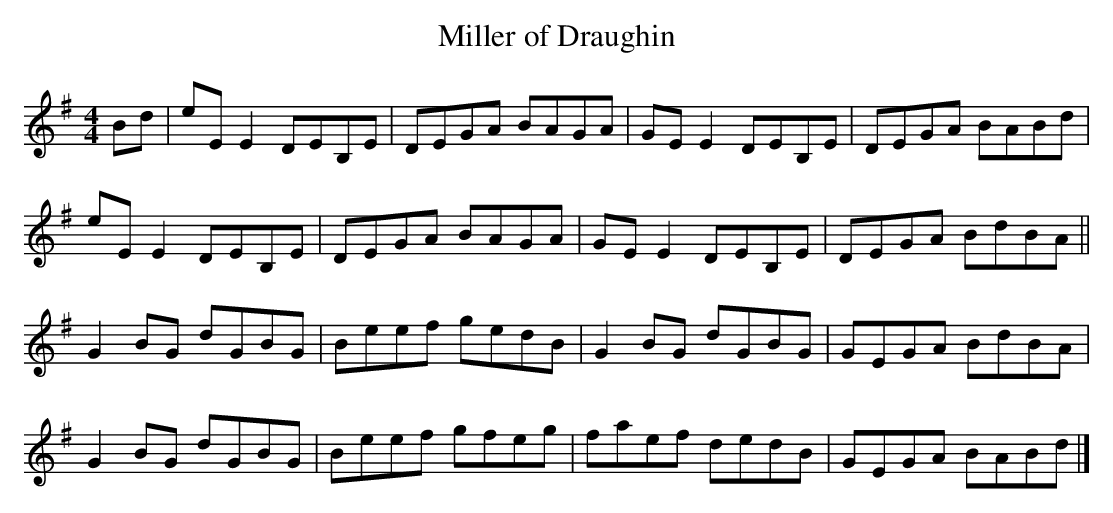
X:1
T: Miller of Draughin
M: 4/4
L: 1/8
K: G
Bd | eE E2 DEB,E | DEGA BAGA | GE E2 DEB,E | DEGA BABd |
eE E2 DEB,E | DEGA BAGA | GE E2 DEB,E | DEGA BdBA ||
G2 BG dGBG | Beef gedB | G2 BG dGBG | GEGA BdBA |
G2 BG dGBG | Beef gfeg | faef dedB | GEGA BABd |]
